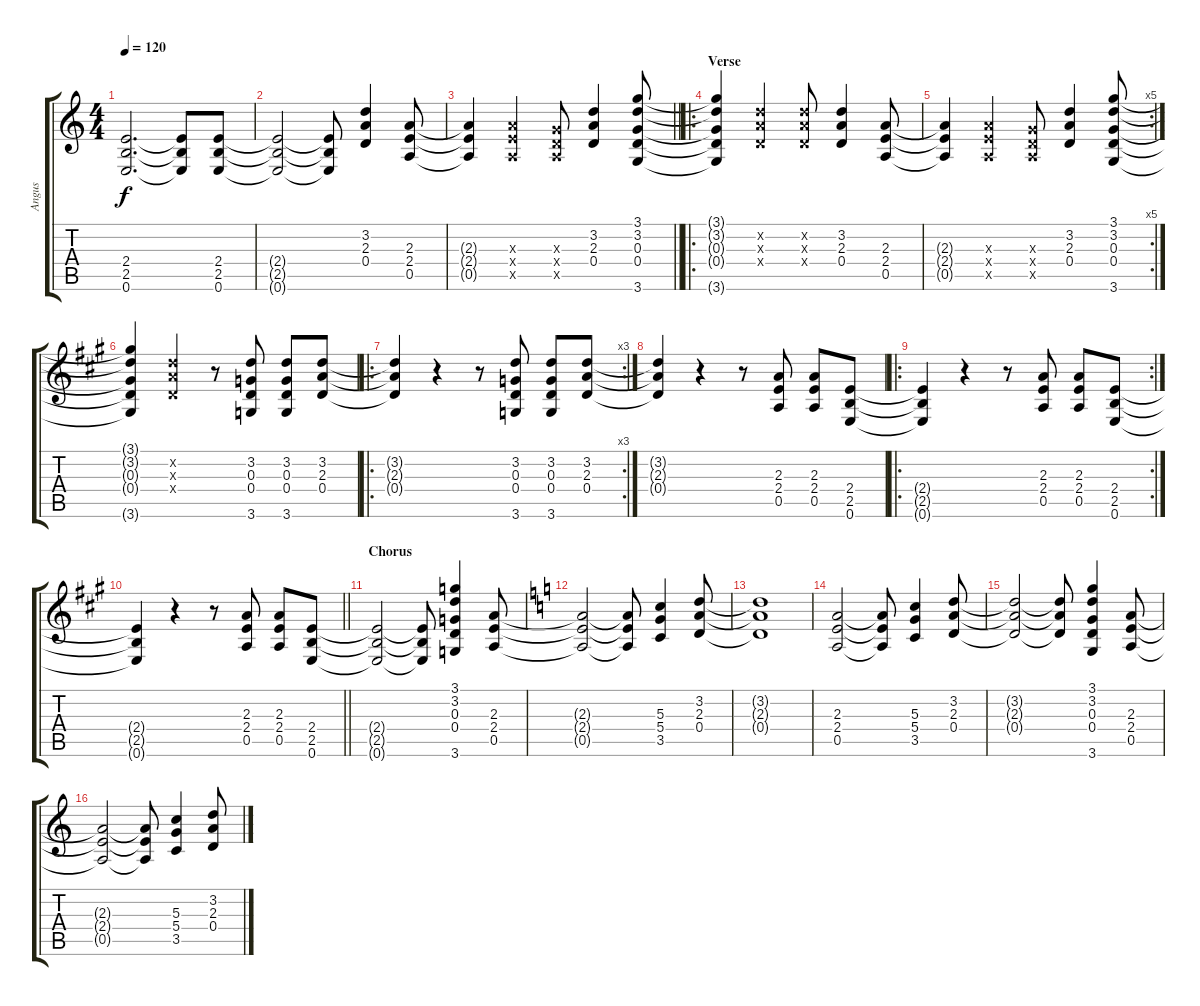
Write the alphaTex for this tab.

\track ("Angus" "Angus") {instrument overdrivenguitar}
\staff {score tabs}
\tuning (E4 B3 G3 D3 A2 E2) {hide}
\ts (4 4)
\tempo 120
\clef g2
\ks c
(2.4{t} 2.5{t} 0.6{t}).2{d dy f} (2.4{t} 2.5{t} 0.6{t}).8 (2.4 2.5 0.6).8 |
(2.4{t} 2.5{t} 0.6{t}).2 (2.4{t} 2.5{t} 0.6{t}).8 (3.2 2.3 0.4).4 (2.3 2.4 0.5).8 |
\barLineRight lightlight
(2.3{t} 2.4{t} 0.5{t}).4 (2.3{x} 2.4{x} 0.5{x}).4 (0.3{x} 0.4{x} 0.5{x}).8 (3.2 2.3 0.4).4 (3.1 3.2 0.3 0.4 3.6).8 |
\ro
\section ("" "Verse")
(3.1{t} 3.2{t} 0.3{t} 0.4{t} 3.6{t}).4 (3.2{x} 2.3{x} 0.4{x}).4 (3.2{x} 2.3{x} 0.4{x}).8 (3.2 2.3 0.4).4 (2.3 2.4 0.5).8 |
\rc 5
(2.3{t} 2.4{t} 0.5{t}).4 (2.3{x} 2.4{x} 0.5{x}).4 (0.3{x} 0.4{x} 0.5{x}).8 (3.2 2.3 0.4).4 (3.1 3.2 0.3 0.4 3.6).8 |
\ks a
(3.1{t} 3.2{t} 0.3{t} 0.4{t} 3.6{t}).4 (3.2{x} 2.3{x} 0.4{x}).4 r.8 (3.2 0.3 0.4 3.6).8 (3.2 0.3 0.4 3.6).8 (3.2 2.3 0.4).8 |
\ro
\rc 3
(3.2{t} 2.3{t} 0.4{t}).4 r.4 r.8 (3.2 0.3 0.4 3.6).8 (3.2 0.3 0.4 3.6).8 (3.2 2.3 0.4).8 |
(3.2{t} 2.3{t} 0.4{t}).4 r.4 r.8 (2.3 2.4 0.5).8 (2.3 2.4 0.5).8 (2.4 2.5 0.6).8 |
\ro
\rc 2
(2.4{t} 2.5{t} 0.6{t}).4 r.4 r.8 (2.3 2.4 0.5).8 (2.3 2.4 0.5).8 (2.4 2.5 0.6).8 |
\barLineRight lightlight
(2.4{t} 2.5{t} 0.6{t}).4 r.4 r.8 (2.3 2.4 0.5).8 (2.3 2.4 0.5).8 (2.4 2.5 0.6).8 |
\section ("" "Chorus")
(2.4{t} 2.5{t} 0.6{t}).2 (2.4{t} 2.5{t} 0.6{t}).8 (3.1 3.2 0.3 0.4 3.6).4 (2.3 2.4 0.5).8 |
\ks c
(2.3{t} 2.4{t} 0.5{t}).2 (2.3{t} 2.4{t} 0.5{t}).8 (5.3 5.4 3.5).4 (3.2 2.3 0.4).8 |
(3.2{t} 2.3{t} 0.4{t}).1 |
(2.3 2.4 0.5).2 (2.3{t} 2.4{t} 0.5{t}).8 (5.3 5.4 3.5).4 (3.2 2.3 0.4).8 |
(3.2{t} 2.3{t} 0.4{t}).2 (3.2{t} 2.3{t} 0.4{t}).8 (3.1 3.2 0.3 0.4 3.6).4 (2.3 2.4 0.5).8 |
(2.3{t} 2.4{t} 0.5{t}).2 (2.3{t} 2.4{t} 0.5{t}).8 (5.3 5.4 3.5).4 (3.2 2.3 0.4).8
